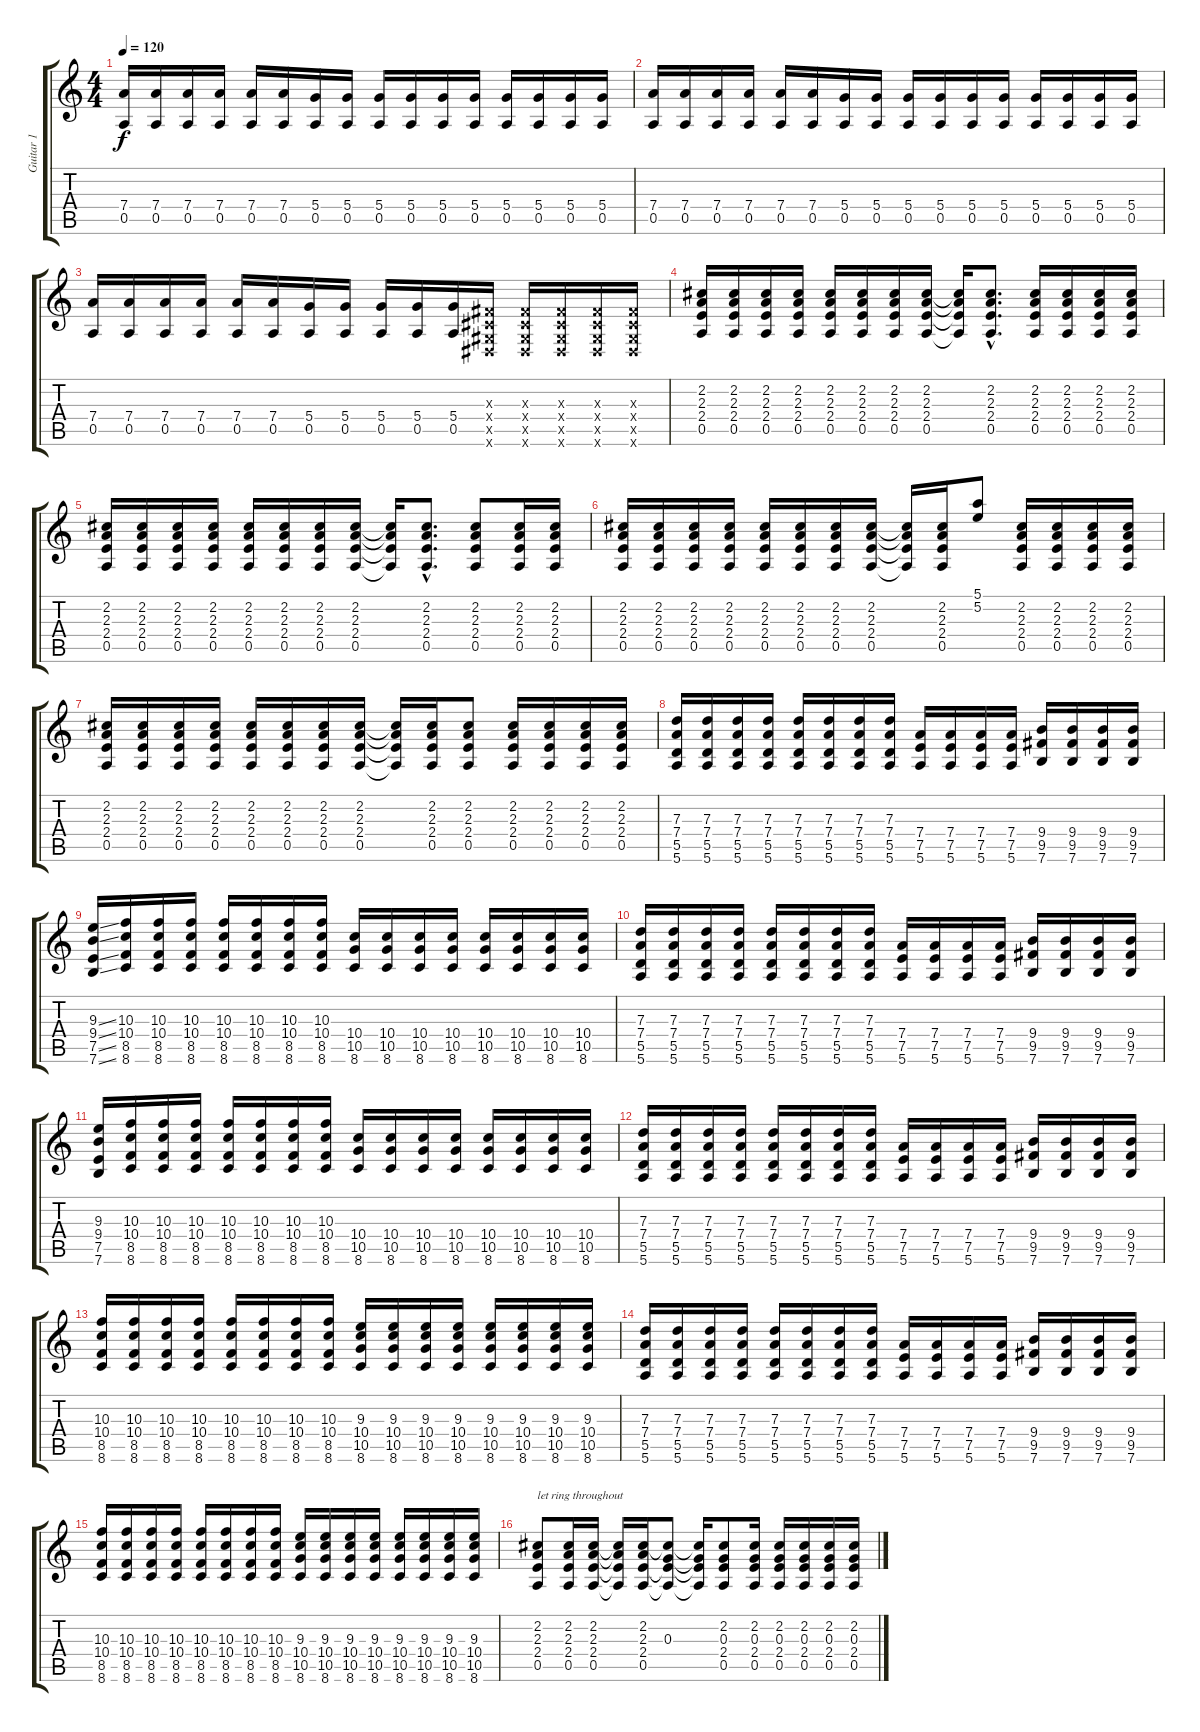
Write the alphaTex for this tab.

\track ("Guitar 1" "Guitar 1") {instrument overdrivenguitar}
\staff {score tabs}
\tuning (E4 B3 G3 D3 A2 E2) {hide}
\ts (4 4)
\tempo 120
\clef g2
\ks c
(7.4 0.5).16{dy f} (7.4 0.5).16 (7.4 0.5).16 (7.4 0.5).16 (7.4 0.5).16 (7.4 0.5).16 (5.4 0.5).16 (5.4 0.5).16 (5.4 0.5).16 (5.4 0.5).16 (5.4 0.5).16 (5.4 0.5).16 (5.4 0.5).16 (5.4 0.5).16 (5.4 0.5).16 (5.4 0.5).16 |
(7.4 0.5).16 (7.4 0.5).16 (7.4 0.5).16 (7.4 0.5).16 (7.4 0.5).16 (7.4 0.5).16 (5.4 0.5).16 (5.4 0.5).16 (5.4 0.5).16 (5.4 0.5).16 (5.4 0.5).16 (5.4 0.5).16 (5.4 0.5).16 (5.4 0.5).16 (5.4 0.5).16 (5.4 0.5).16 |
(7.4 0.5).16 (7.4 0.5).16 (7.4 0.5).16 (7.4 0.5).16 (7.4 0.5).16 (7.4 0.5).16 (5.4 0.5).16 (5.4 0.5).16 (5.4 0.5).16 (5.4 0.5).16 (5.4 0.5).16 (-1.3{x} -1.4{x} -1.5{x} -1.6{x}).16 (-1.3{x} -1.4{x} -1.5{x} -1.6{x}).16 (-1.3{x} -1.4{x} -1.5{x} -1.6{x}).16 (-1.3{x} -1.4{x} -1.5{x} -1.6{x}).16 (-1.3{x} -1.4{x} -1.5{x} -1.6{x}).16 |
(2.2 2.3 2.4 0.5).16 (2.2 2.3 2.4 0.5).16 (2.2 2.3 2.4 0.5).16 (2.2 2.3 2.4 0.5).16 (2.2 2.3 2.4 0.5).16 (2.2 2.3 2.4 0.5).16 (2.2 2.3 2.4 0.5).16 (2.2 2.3 2.4 0.5).16 (2.2{t} 2.3{t} 2.4{t} 0.5{t}).16 (2.2{hac} 2.3{hac} 2.4{hac} 0.5{hac}).8{d} (2.2 2.3 2.4 0.5).16 (2.2 2.3 2.4 0.5).16 (2.2 2.3 2.4 0.5).16 (2.2 2.3 2.4 0.5).16 |
(2.2 2.3 2.4 0.5).16 (2.2 2.3 2.4 0.5).16 (2.2 2.3 2.4 0.5).16 (2.2 2.3 2.4 0.5).16 (2.2 2.3 2.4 0.5).16 (2.2 2.3 2.4 0.5).16 (2.2 2.3 2.4 0.5).16 (2.2 2.3 2.4 0.5).16 (2.2{t} 2.3{t} 2.4{t} 0.5{t}).16 (2.2{hac} 2.3{hac} 2.4{hac} 0.5{hac}).8{d} (2.2 2.3 2.4 0.5).8 (2.2 2.3 2.4 0.5).16 (2.2 2.3 2.4 0.5).16 |
(2.2 2.3 2.4 0.5).16 (2.2 2.3 2.4 0.5).16 (2.2 2.3 2.4 0.5).16 (2.2 2.3 2.4 0.5).16 (2.2 2.3 2.4 0.5).16 (2.2 2.3 2.4 0.5).16 (2.2 2.3 2.4 0.5).16 (2.2 2.3 2.4 0.5).16 (2.2{t} 2.3{t} 2.4{t} 0.5{t}).16 (2.2 2.3 2.4 0.5).16 (5.1 5.2).8 (2.2 2.3 2.4 0.5).16 (2.2 2.3 2.4 0.5).16 (2.2 2.3 2.4 0.5).16 (2.2 2.3 2.4 0.5).16 |
(2.2 2.3 2.4 0.5).16 (2.2 2.3 2.4 0.5).16 (2.2 2.3 2.4 0.5).16 (2.2 2.3 2.4 0.5).16 (2.2 2.3 2.4 0.5).16 (2.2 2.3 2.4 0.5).16 (2.2 2.3 2.4 0.5).16 (2.2 2.3 2.4 0.5).16 (2.2{t} 2.3{t} 2.4{t} 0.5{t}).16 (2.2 2.3 2.4 0.5).16 (2.2 2.3 2.4 0.5).8 (2.2 2.3 2.4 0.5).16 (2.2 2.3 2.4 0.5).16 (2.2 2.3 2.4 0.5).16 (2.2 2.3 2.4 0.5).16 |
(7.3 7.4 5.5 5.6).16 (7.3 7.4 5.5 5.6).16 (7.3 7.4 5.5 5.6).16 (7.3 7.4 5.5 5.6).16 (7.3 7.4 5.5 5.6).16 (7.3 7.4 5.5 5.6).16 (7.3 7.4 5.5 5.6).16 (7.3 7.4 5.5 5.6).16 (7.4 7.5 5.6).16 (7.4 7.5 5.6).16 (7.4 7.5 5.6).16 (7.4 7.5 5.6).16 (9.4 9.5 7.6).16 (9.4 9.5 7.6).16 (9.4 9.5 7.6).16 (9.4 9.5 7.6).16 |
(9.3{ss} 9.4{ss} 7.5{ss} 7.6{ss}).16 (10.3 10.4 8.5 8.6).16 (10.3 10.4 8.5 8.6).16 (10.3 10.4 8.5 8.6).16 (10.3 10.4 8.5 8.6).16 (10.3 10.4 8.5 8.6).16 (10.3 10.4 8.5 8.6).16 (10.3 10.4 8.5 8.6).16 (10.4 10.5 8.6).16 (10.4 10.5 8.6).16 (10.4 10.5 8.6).16 (10.4 10.5 8.6).16 (10.4 10.5 8.6).16 (10.4 10.5 8.6).16 (10.4 10.5 8.6).16 (10.4 10.5 8.6).16 |
(7.3 7.4 5.5 5.6).16 (7.3 7.4 5.5 5.6).16 (7.3 7.4 5.5 5.6).16 (7.3 7.4 5.5 5.6).16 (7.3 7.4 5.5 5.6).16 (7.3 7.4 5.5 5.6).16 (7.3 7.4 5.5 5.6).16 (7.3 7.4 5.5 5.6).16 (7.4 7.5 5.6).16 (7.4 7.5 5.6).16 (7.4 7.5 5.6).16 (7.4 7.5 5.6).16 (9.4 9.5 7.6).16 (9.4 9.5 7.6).16 (9.4 9.5 7.6).16 (9.4 9.5 7.6).16 |
(9.3 9.4 7.5 7.6).16 (10.3 10.4 8.5 8.6).16 (10.3 10.4 8.5 8.6).16 (10.3 10.4 8.5 8.6).16 (10.3 10.4 8.5 8.6).16 (10.3 10.4 8.5 8.6).16 (10.3 10.4 8.5 8.6).16 (10.3 10.4 8.5 8.6).16 (10.4 10.5 8.6).16 (10.4 10.5 8.6).16 (10.4 10.5 8.6).16 (10.4 10.5 8.6).16 (10.4 10.5 8.6).16 (10.4 10.5 8.6).16 (10.4 10.5 8.6).16 (10.4 10.5 8.6).16 |
(7.3 7.4 5.5 5.6).16 (7.3 7.4 5.5 5.6).16 (7.3 7.4 5.5 5.6).16 (7.3 7.4 5.5 5.6).16 (7.3 7.4 5.5 5.6).16 (7.3 7.4 5.5 5.6).16 (7.3 7.4 5.5 5.6).16 (7.3 7.4 5.5 5.6).16 (7.4 7.5 5.6).16 (7.4 7.5 5.6).16 (7.4 7.5 5.6).16 (7.4 7.5 5.6).16 (9.4 9.5 7.6).16 (9.4 9.5 7.6).16 (9.4 9.5 7.6).16 (9.4 9.5 7.6).16 |
(10.3 10.4 8.5 8.6).16 (10.3 10.4 8.5 8.6).16 (10.3 10.4 8.5 8.6).16 (10.3 10.4 8.5 8.6).16 (10.3 10.4 8.5 8.6).16 (10.3 10.4 8.5 8.6).16 (10.3 10.4 8.5 8.6).16 (10.3 10.4 8.5 8.6).16 (9.3 10.4 10.5 8.6).16 (9.3 10.4 10.5 8.6).16 (9.3 10.4 10.5 8.6).16 (9.3 10.4 10.5 8.6).16 (9.3 10.4 10.5 8.6).16 (9.3 10.4 10.5 8.6).16 (9.3 10.4 10.5 8.6).16 (9.3 10.4 10.5 8.6).16 |
(7.3 7.4 5.5 5.6).16 (7.3 7.4 5.5 5.6).16 (7.3 7.4 5.5 5.6).16 (7.3 7.4 5.5 5.6).16 (7.3 7.4 5.5 5.6).16 (7.3 7.4 5.5 5.6).16 (7.3 7.4 5.5 5.6).16 (7.3 7.4 5.5 5.6).16 (7.4 7.5 5.6).16 (7.4 7.5 5.6).16 (7.4 7.5 5.6).16 (7.4 7.5 5.6).16 (9.4 9.5 7.6).16 (9.4 9.5 7.6).16 (9.4 9.5 7.6).16 (9.4 9.5 7.6).16 |
(10.3 10.4 8.5 8.6).16 (10.3 10.4 8.5 8.6).16 (10.3 10.4 8.5 8.6).16 (10.3 10.4 8.5 8.6).16 (10.3 10.4 8.5 8.6).16 (10.3 10.4 8.5 8.6).16 (10.3 10.4 8.5 8.6).16 (10.3 10.4 8.5 8.6).16 (9.3 10.4 10.5 8.6).16 (9.3 10.4 10.5 8.6).16 (9.3 10.4 10.5 8.6).16 (9.3 10.4 10.5 8.6).16 (9.3 10.4 10.5 8.6).16 (9.3 10.4 10.5 8.6).16 (9.3 10.4 10.5 8.6).16 (9.3 10.4 10.5 8.6).16 |
(2.2 2.3 2.4 0.5).8{txt "let ring throughout"} (2.2 2.3 2.4 0.5).16 (2.2 2.3 2.4 0.5).16 (2.2{t} 2.3{t} 2.4{t} 0.5{t}).16 (2.2 2.3 2.4 0.5).16 (2.2{t} 0.3 2.4{t} 0.5{t}).8 (2.2{t} 0.3{t} 2.4{t} 0.5{t}).16 (2.2 0.3 2.4 0.5).8 (2.2 0.3 2.4 0.5).16 (2.2 0.3 2.4 0.5).16 (2.2 0.3 2.4 0.5).16 (2.2 0.3 2.4 0.5).16 (2.2 0.3 2.4 0.5).16
